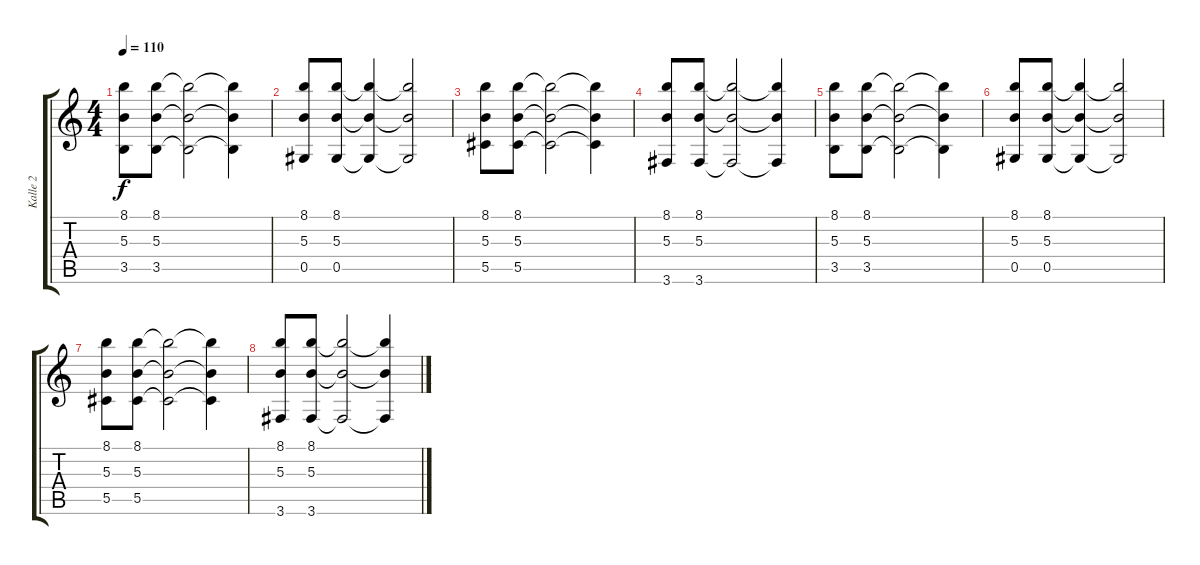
\track ("Kalle 2" "Kalle 2") {instrument acousticguitarsteel}
\staff {score tabs}
\tuning (Eb4 Bb3 Gb3 Db3 Ab2 Eb2) {hide}
\ts (4 4)
\tempo 110
\clef g2
\ks c
(8.1 5.3 3.5).8{dy f} (8.1 5.3 3.5).8 (8.1{t} 5.3{t} 3.5{t}).2 (8.1{t} 5.3{t} 3.5{t}).4 |
(8.1 5.3 0.5).8 (8.1 5.3 0.5).8 (8.1{t} 5.3{t} 0.5{t}).4 (8.1{t} 5.3{t} 0.5{t}).2 |
(8.1 5.3 5.5).8 (8.1 5.3 5.5).8 (8.1{t} 5.3{t} 5.5{t}).2 (8.1{t} 5.3{t} 5.5{t}).4 |
(8.1 5.3 3.6).8 (8.1 5.3 3.6).8 (8.1{t} 5.3{t} 3.6{t}).2 (8.1{t} 5.3{t} 3.6{t}).4 |
(8.1 5.3 3.5).8 (8.1 5.3 3.5).8 (8.1{t} 5.3{t} 3.5{t}).2 (8.1{t} 5.3{t} 3.5{t}).4 |
(8.1 5.3 0.5).8 (8.1 5.3 0.5).8 (8.1{t} 5.3{t} 0.5{t}).4 (8.1{t} 5.3{t} 0.5{t}).2 |
(8.1 5.3 5.5).8 (8.1 5.3 5.5).8 (8.1{t} 5.3{t} 5.5{t}).2 (8.1{t} 5.3{t} 5.5{t}).4 |
(8.1 5.3 3.6).8 (8.1 5.3 3.6).8 (8.1{t} 5.3{t} 3.6{t}).2 (8.1{t} 5.3{t} 3.6{t}).4
